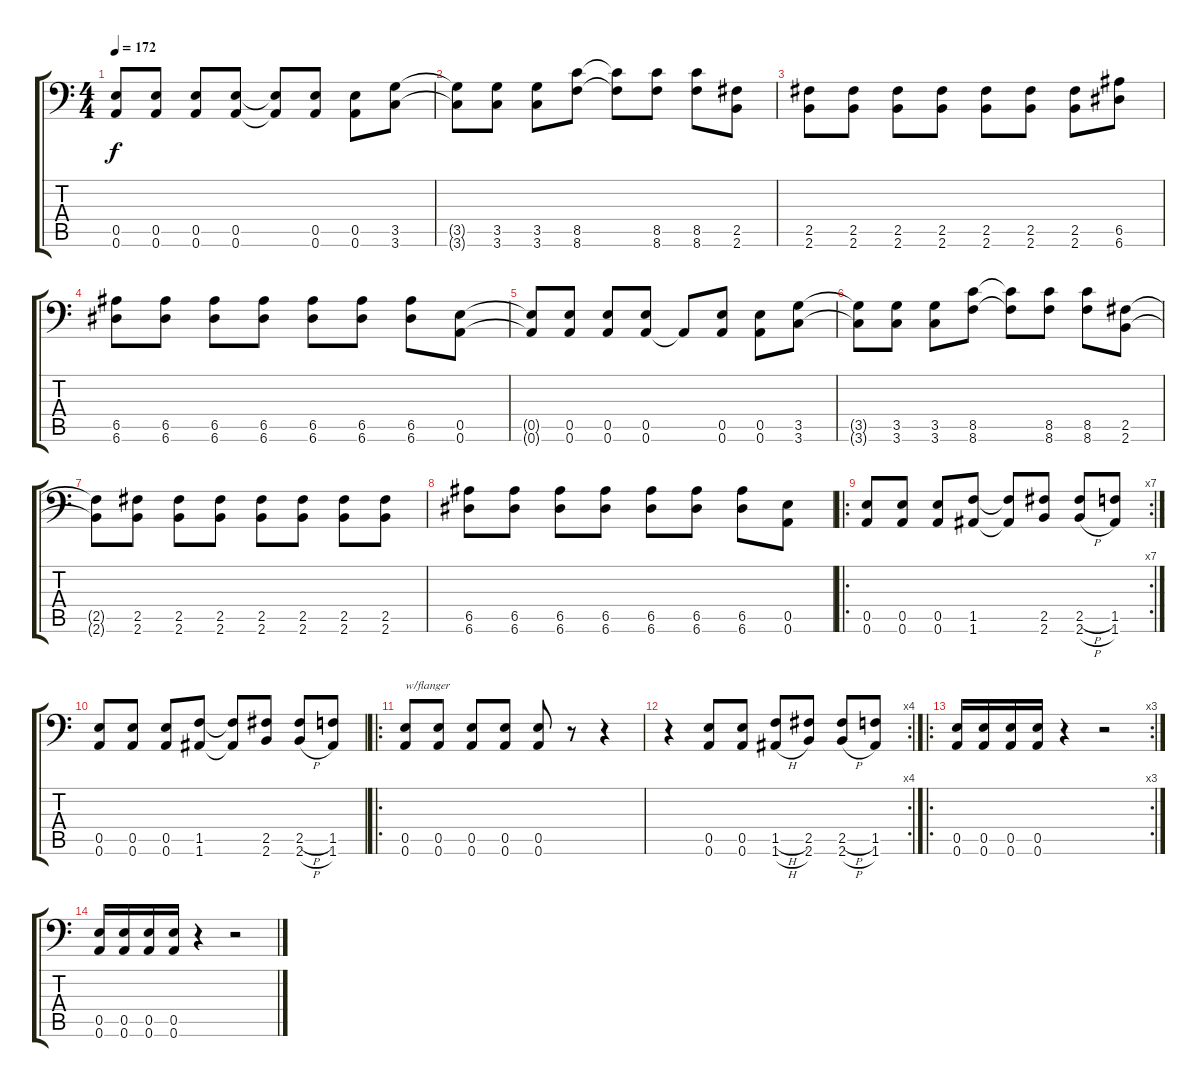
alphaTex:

\track (" " " ") {instrument distortionguitar}
\staff {score tabs}
\tuning (B3 Gb3 D3 A2 E2 A1) {hide}
\ts (4 4)
\tempo 172
\clef f4
\ks c
(0.5{t} 0.6{t}).8{dy f} (0.5 0.6).8 (0.5 0.6).8 (0.5 0.6).8 (0.5{t} 0.6{t}).8 (0.5 0.6).8 (0.5 0.6).8 (3.5 3.6).8 |
(3.5{t} 3.6{t}).8 (3.5 3.6).8 (3.5 3.6).8 (8.5 8.6).8 (8.5{t} 8.6{t}).8 (8.5 8.6).8 (8.5 8.6).8 (2.5 2.6).8 |
(2.5 2.6).8 (2.5 2.6).8 (2.5 2.6).8 (2.5 2.6).8 (2.5 2.6).8 (2.5 2.6).8 (2.5 2.6).8 (6.5 6.6).8 |
(6.5 6.6).8 (6.5 6.6).8 (6.5 6.6).8 (6.5 6.6).8 (6.5 6.6).8 (6.5 6.6).8 (6.5 6.6).8 (0.5 0.6).8 |
(0.5{t} 0.6{t}).8 (0.5 0.6).8 (0.5 0.6).8 (0.5 0.6).8 0.6{t}.8 (0.5 0.6).8 (0.5 0.6).8 (3.5 3.6).8 |
(3.5{t} 3.6{t}).8 (3.5 3.6).8 (3.5 3.6).8 (8.5 8.6).8 (8.5{t} 8.6{t}).8 (8.5 8.6).8 (8.5 8.6).8 (2.5 2.6).8 |
(2.5{t} 2.6{t}).8 (2.5 2.6).8 (2.5 2.6).8 (2.5 2.6).8 (2.5 2.6).8 (2.5 2.6).8 (2.5 2.6).8 (2.5 2.6).8 |
(6.5 6.6).8 (6.5 6.6).8 (6.5 6.6).8 (6.5 6.6).8 (6.5 6.6).8 (6.5 6.6).8 (6.5 6.6).8 (0.5 0.6).8 |
\ro
\rc 7
(0.5 0.6).8 (0.5 0.6).8 (0.5 0.6).8 (1.5 1.6).8 (1.5{t} 1.6{t}).8 (2.5 2.6).8 (2.5{h} 2.6{h}).8 (1.5 1.6).8 |
(0.5 0.6).8 (0.5 0.6).8 (0.5 0.6).8 (1.5 1.6).8 (1.5{t} 1.6{t}).8 (2.5 2.6).8 (2.5{h} 2.6{h}).8 (1.5 1.6).8 |
\ro
(0.5 0.6).8{txt "w/flanger"} (0.5 0.6).8 (0.5 0.6).8 (0.5 0.6).8 (0.5 0.6).8 r.8 r.4 |
\rc 4
r.4 (0.5 0.6).8 (0.5 0.6).8 (1.5{h} 1.6{h}).8 (2.5 2.6).8 (2.5{h} 2.6{h}).8 (1.5 1.6).8 |
\ro
\rc 3
(0.5 0.6).16 (0.5 0.6).16 (0.5 0.6).16 (0.5 0.6).16 r.4 r.2 |
(0.5 0.6).16 (0.5 0.6).16 (0.5 0.6).16 (0.5 0.6).16 r.4 r.2
